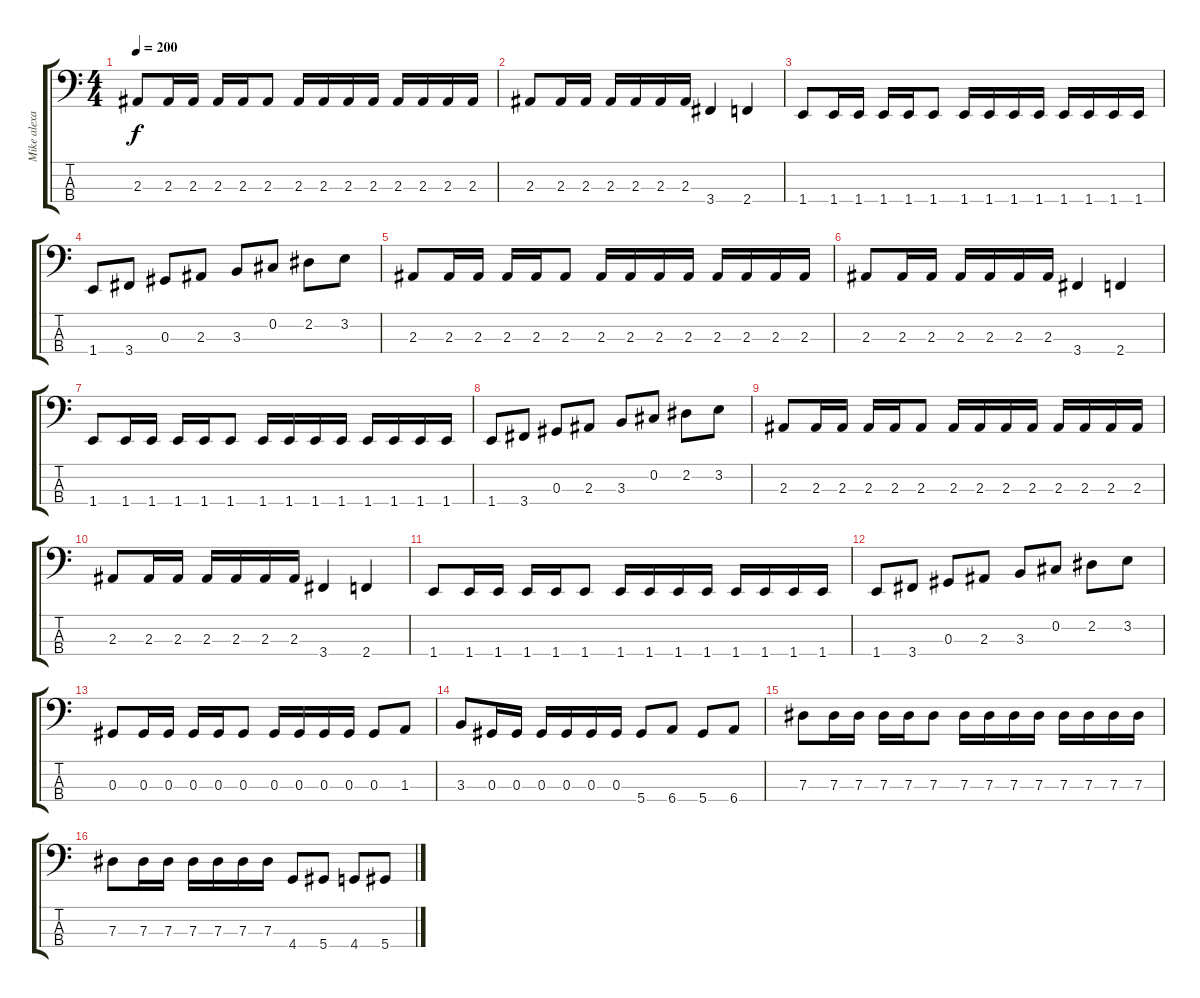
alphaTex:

\track ("Mike alexander" "Mike alexa") {instrument distortionguitar}
\staff {score tabs}
\tuning (Gb2 Db2 Ab1 Eb1) {hide}
\ts (4 4)
\tempo 200
\clef f4
\ks c
2.3.8{dy f} 2.3.16 2.3.16 2.3.16 2.3.16 2.3.8 2.3.16 2.3.16 2.3.16 2.3.16 2.3.16 2.3.16 2.3.16 2.3.16 |
2.3.8 2.3.16 2.3.16 2.3.16 2.3.16 2.3.16 2.3.16 3.4.4 2.4.4 |
1.4.8 1.4.16 1.4.16 1.4.16 1.4.16 1.4.8 1.4.16 1.4.16 1.4.16 1.4.16 1.4.16 1.4.16 1.4.16 1.4.16 |
1.4.8 3.4.8 0.3.8 2.3.8 3.3.8 0.2.8 2.2.8 3.2.8 |
2.3.8 2.3.16 2.3.16 2.3.16 2.3.16 2.3.8 2.3.16 2.3.16 2.3.16 2.3.16 2.3.16 2.3.16 2.3.16 2.3.16 |
2.3.8 2.3.16 2.3.16 2.3.16 2.3.16 2.3.16 2.3.16 3.4.4 2.4.4 |
1.4.8 1.4.16 1.4.16 1.4.16 1.4.16 1.4.8 1.4.16 1.4.16 1.4.16 1.4.16 1.4.16 1.4.16 1.4.16 1.4.16 |
1.4.8 3.4.8 0.3.8 2.3.8 3.3.8 0.2.8 2.2.8 3.2.8 |
2.3.8 2.3.16 2.3.16 2.3.16 2.3.16 2.3.8 2.3.16 2.3.16 2.3.16 2.3.16 2.3.16 2.3.16 2.3.16 2.3.16 |
2.3.8 2.3.16 2.3.16 2.3.16 2.3.16 2.3.16 2.3.16 3.4.4 2.4.4 |
1.4.8 1.4.16 1.4.16 1.4.16 1.4.16 1.4.8 1.4.16 1.4.16 1.4.16 1.4.16 1.4.16 1.4.16 1.4.16 1.4.16 |
1.4.8 3.4.8 0.3.8 2.3.8 3.3.8 0.2.8 2.2.8 3.2.8 |
0.3.8 0.3.16 0.3.16 0.3.16 0.3.16 0.3.8 0.3.16 0.3.16 0.3.16 0.3.16 0.3.8 1.3.8 |
3.3.8 0.3.16 0.3.16 0.3.16 0.3.16 0.3.16 0.3.16 5.4.8 6.4.8 5.4.8 6.4.8 |
7.3.8 7.3.16 7.3.16 7.3.16 7.3.16 7.3.8 7.3.16 7.3.16 7.3.16 7.3.16 7.3.16 7.3.16 7.3.16 7.3.16 |
7.3.8 7.3.16 7.3.16 7.3.16 7.3.16 7.3.16 7.3.16 4.4.8 5.4.8 4.4.8 5.4.8
